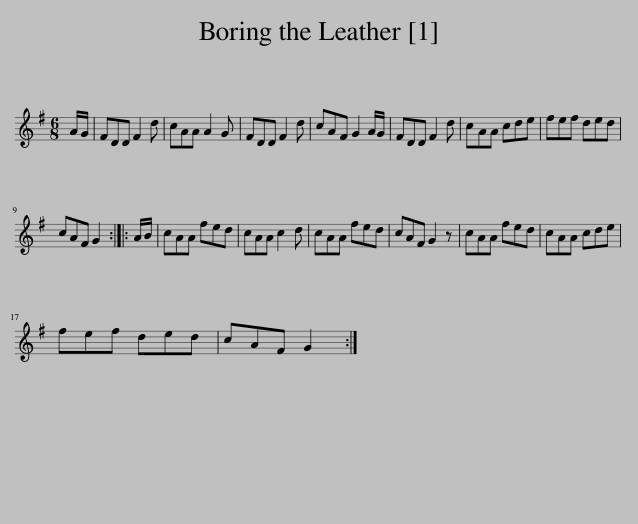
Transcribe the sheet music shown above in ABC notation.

X:1
L:1/8
M:6/8
I:linebreak $
K:G
V:1 treble
V:1
 A/G/ | FDD F2 d | cAA A2 G | FDD F2 d | cAF G2 A/G/ | %5
 FDD F2 d | cAA cde | fef ded |$ cAF G2 :: A/B/ | %10
 cAA fed | cAA c2 d | cAA fed | cAF G2 z | cAA fed | %15
 cAA cde |$ fef ded | cAF G2 :| %18
